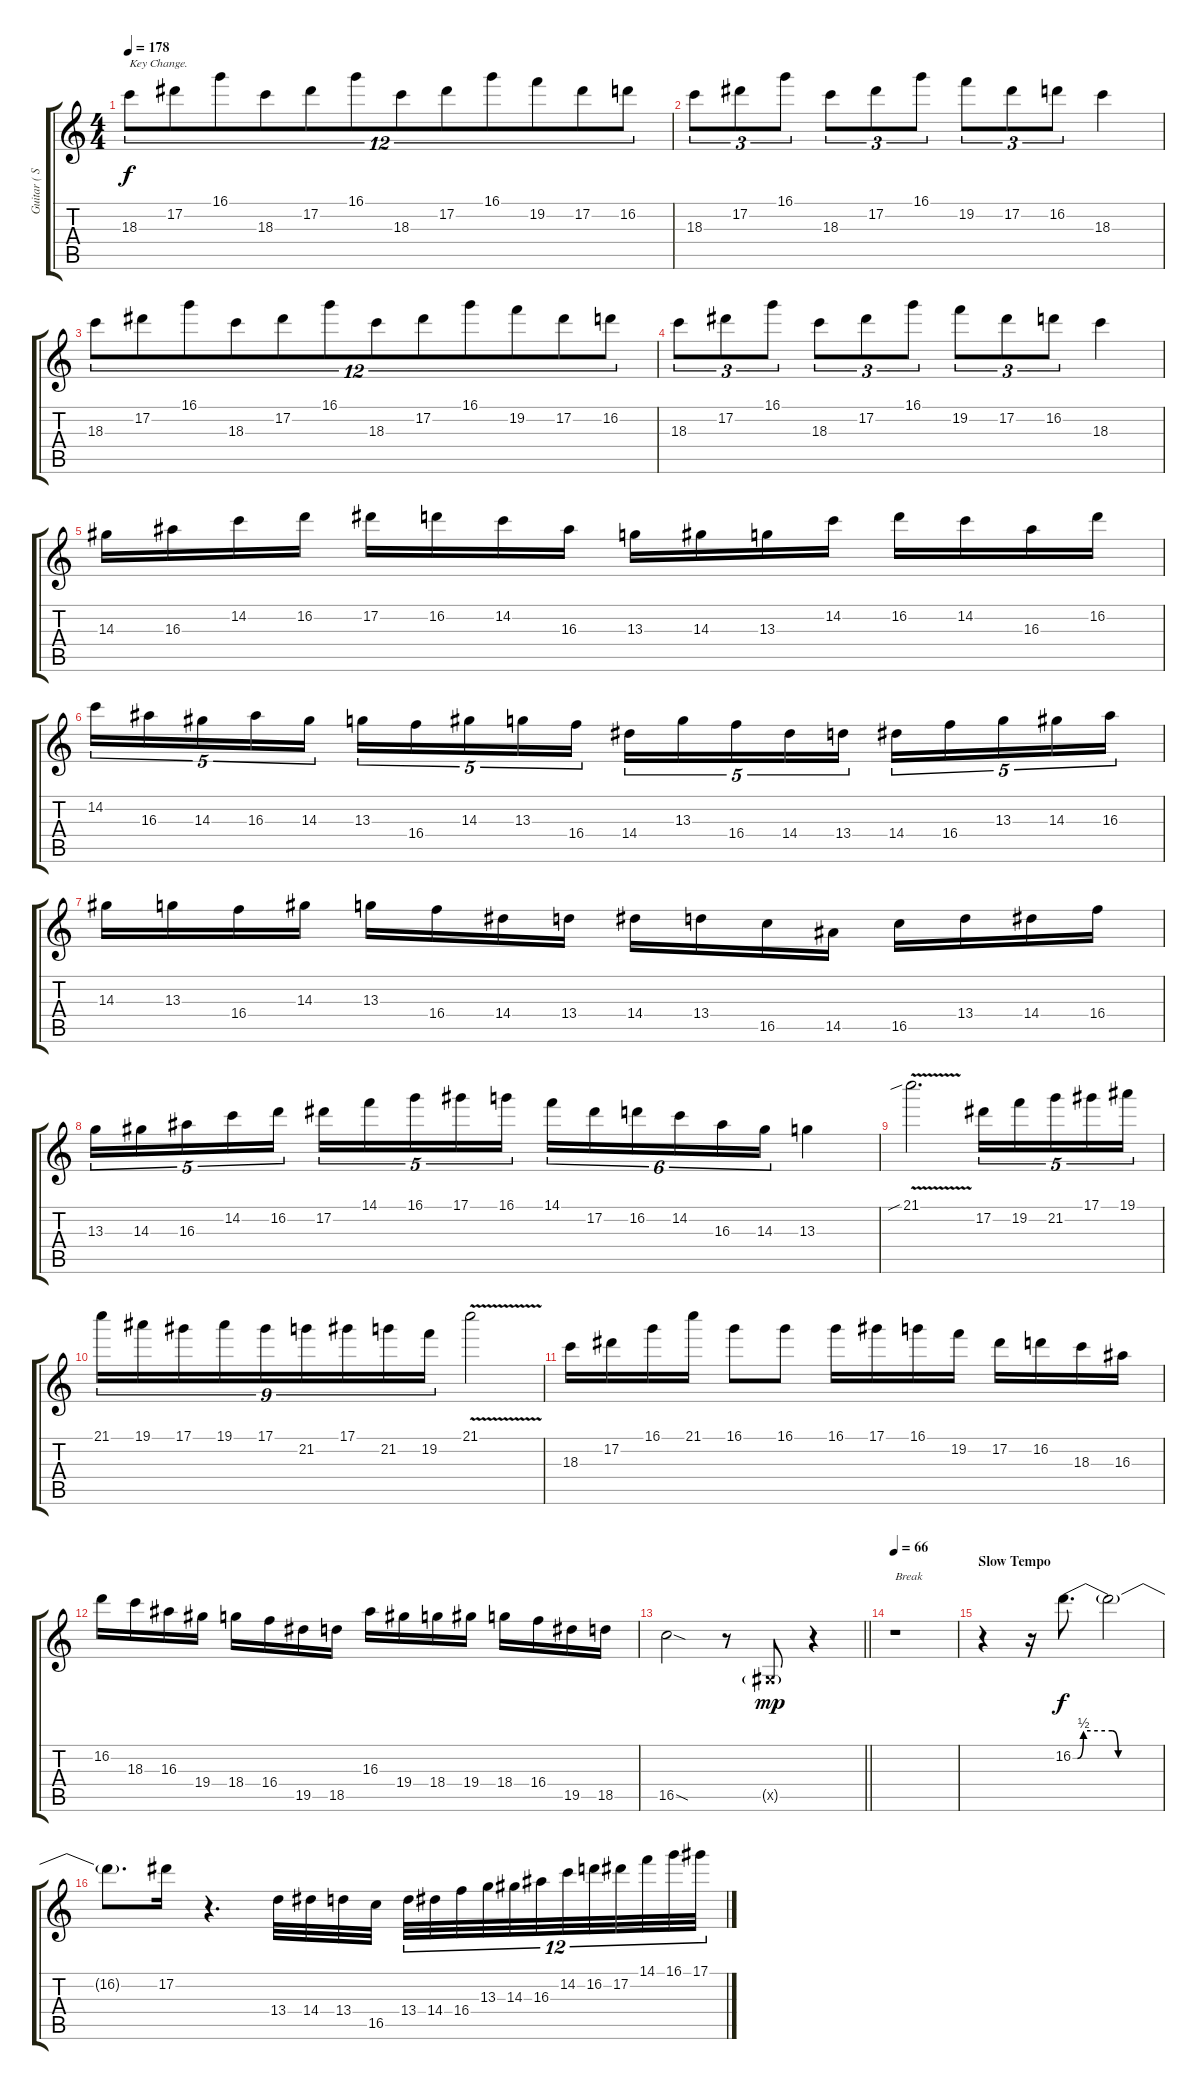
\track ("Guitar ( Solo )" "Guitar ( S") {instrument overdrivenguitar}
\staff {score tabs}
\tuning (Eb4 Bb3 Gb3 Db3 Ab2 Eb2) {hide}
\ts (4 4)
\section ("" "")
\tempo 178
\clef g2
\ks c
18.3.8{tu (12 8) txt "Key Change." dy f} 17.2.8{tu (12 8)} 16.1.8{tu (12 8)} 18.3.8{tu (12 8)} 17.2.8{tu (12 8)} 16.1.8{tu (12 8)} 18.3.8{tu (12 8)} 17.2.8{tu (12 8)} 16.1.8{tu (12 8)} 19.2.8{tu (12 8)} 17.2.8{tu (12 8)} 16.2.8{tu (12 8)} |
18.3.8{tu (3 2)} 17.2.8{tu (3 2)} 16.1.8{tu (3 2)} 18.3.8{tu (3 2)} 17.2.8{tu (3 2)} 16.1.8{tu (3 2)} 19.2.8{tu (3 2)} 17.2.8{tu (3 2)} 16.2.8{tu (3 2)} 18.3.4 |
18.3.8{tu (12 8)} 17.2.8{tu (12 8)} 16.1.8{tu (12 8)} 18.3.8{tu (12 8)} 17.2.8{tu (12 8)} 16.1.8{tu (12 8)} 18.3.8{tu (12 8)} 17.2.8{tu (12 8)} 16.1.8{tu (12 8)} 19.2.8{tu (12 8)} 17.2.8{tu (12 8)} 16.2.8{tu (12 8)} |
18.3.8{tu (3 2)} 17.2.8{tu (3 2)} 16.1.8{tu (3 2)} 18.3.8{tu (3 2)} 17.2.8{tu (3 2)} 16.1.8{tu (3 2)} 19.2.8{tu (3 2)} 17.2.8{tu (3 2)} 16.2.8{tu (3 2)} 18.3.4 |
14.3.16 16.3.16 14.2.16 16.2.16 17.2.16 16.2.16 14.2.16 16.3.16 13.3.16 14.3.16 13.3.16 14.2.16 16.2.16 14.2.16 16.3.16 16.2.16 |
14.2.16{tu (5 4)} 16.3.16{tu (5 4)} 14.3.16{tu (5 4)} 16.3.16{tu (5 4)} 14.3.16{tu (5 4)} 13.3.16{tu (5 4)} 16.4.16{tu (5 4)} 14.3.16{tu (5 4)} 13.3.16{tu (5 4)} 16.4.16{tu (5 4)} 14.4.16{tu (5 4)} 13.3.16{tu (5 4)} 16.4.16{tu (5 4)} 14.4.16{tu (5 4)} 13.4.16{tu (5 4)} 14.4.16{tu (5 4)} 16.4.16{tu (5 4)} 13.3.16{tu (5 4)} 14.3.16{tu (5 4)} 16.3.16{tu (5 4)} |
14.3.16 13.3.16 16.4.16 14.3.16 13.3.16 16.4.16 14.4.16 13.4.16 14.4.16 13.4.16 16.5.16 14.5.16 16.5.16 13.4.16 14.4.16 16.4.16 |
13.3.16{tu (5 4)} 14.3.16{tu (5 4)} 16.3.16{tu (5 4)} 14.2.16{tu (5 4)} 16.2.16{tu (5 4)} 17.2.16{tu (5 4)} 14.1.16{tu (5 4)} 16.1.16{tu (5 4)} 17.1.16{tu (5 4)} 16.1.16{tu (5 4)} 14.1.16{tu (6 4)} 17.2.16{tu (6 4)} 16.2.16{tu (6 4)} 14.2.16{tu (6 4)} 16.3.16{tu (6 4)} 14.3.16{tu (6 4)} 13.3.4 |
21.1{v sib}.2{d} 17.2.16{tu (5 4)} 19.2.16{tu (5 4)} 21.2.16{tu (5 4)} 17.1.16{tu (5 4)} 19.1.16{tu (5 4)} |
21.1.16{tu (9 8)} 19.1.16{tu (9 8)} 17.1.16{tu (9 8)} 19.1.16{tu (9 8)} 17.1.16{tu (9 8)} 21.2.16{tu (9 8)} 17.1.16{tu (9 8)} 21.2.16{tu (9 8)} 19.2.16{tu (9 8)} 21.1{v}.2 |
18.3.16 17.2.16 16.1.16 21.1.16 16.1.8 16.1.8 16.1.16 17.1.16 16.1.16 19.2.16 17.2.16 16.2.16 18.3.16 16.3.16 |
16.2.16 18.3.16 16.3.16 19.4.16 18.4.16 16.4.16 19.5.16 18.5.16 16.3.16 19.4.16 18.4.16 19.4.16 18.4.16 16.4.16 19.5.16 18.5.16 |
\barLineRight lightlight
16.5{sod}.2 r.8 0.5{g x}.8{dy mp} r.4 |
\tempo 66
r.1{txt "Break" volume 10} |
\section ("" "Slow Tempo")
r.4 r.16 16.2{be (custom 0 0 3 0 7 2 26 2 30 0 45 0 60 0)}.8{d dy f} 16.2{t}.2 |
16.2{t}.8{d} 17.2.16 r.4{d} 13.4.32 14.4.32 13.4.32 16.5.32 13.4.32{tu (12 8)} 14.4.32{tu (12 8)} 16.4.32{tu (12 8)} 13.3.32{tu (12 8)} 14.3.32{tu (12 8)} 16.3.32{tu (12 8)} 14.2.32{tu (12 8)} 16.2.32{tu (12 8)} 17.2.32{tu (12 8)} 14.1.32{tu (12 8)} 16.1.32{tu (12 8)} 17.1.32{tu (12 8)}
